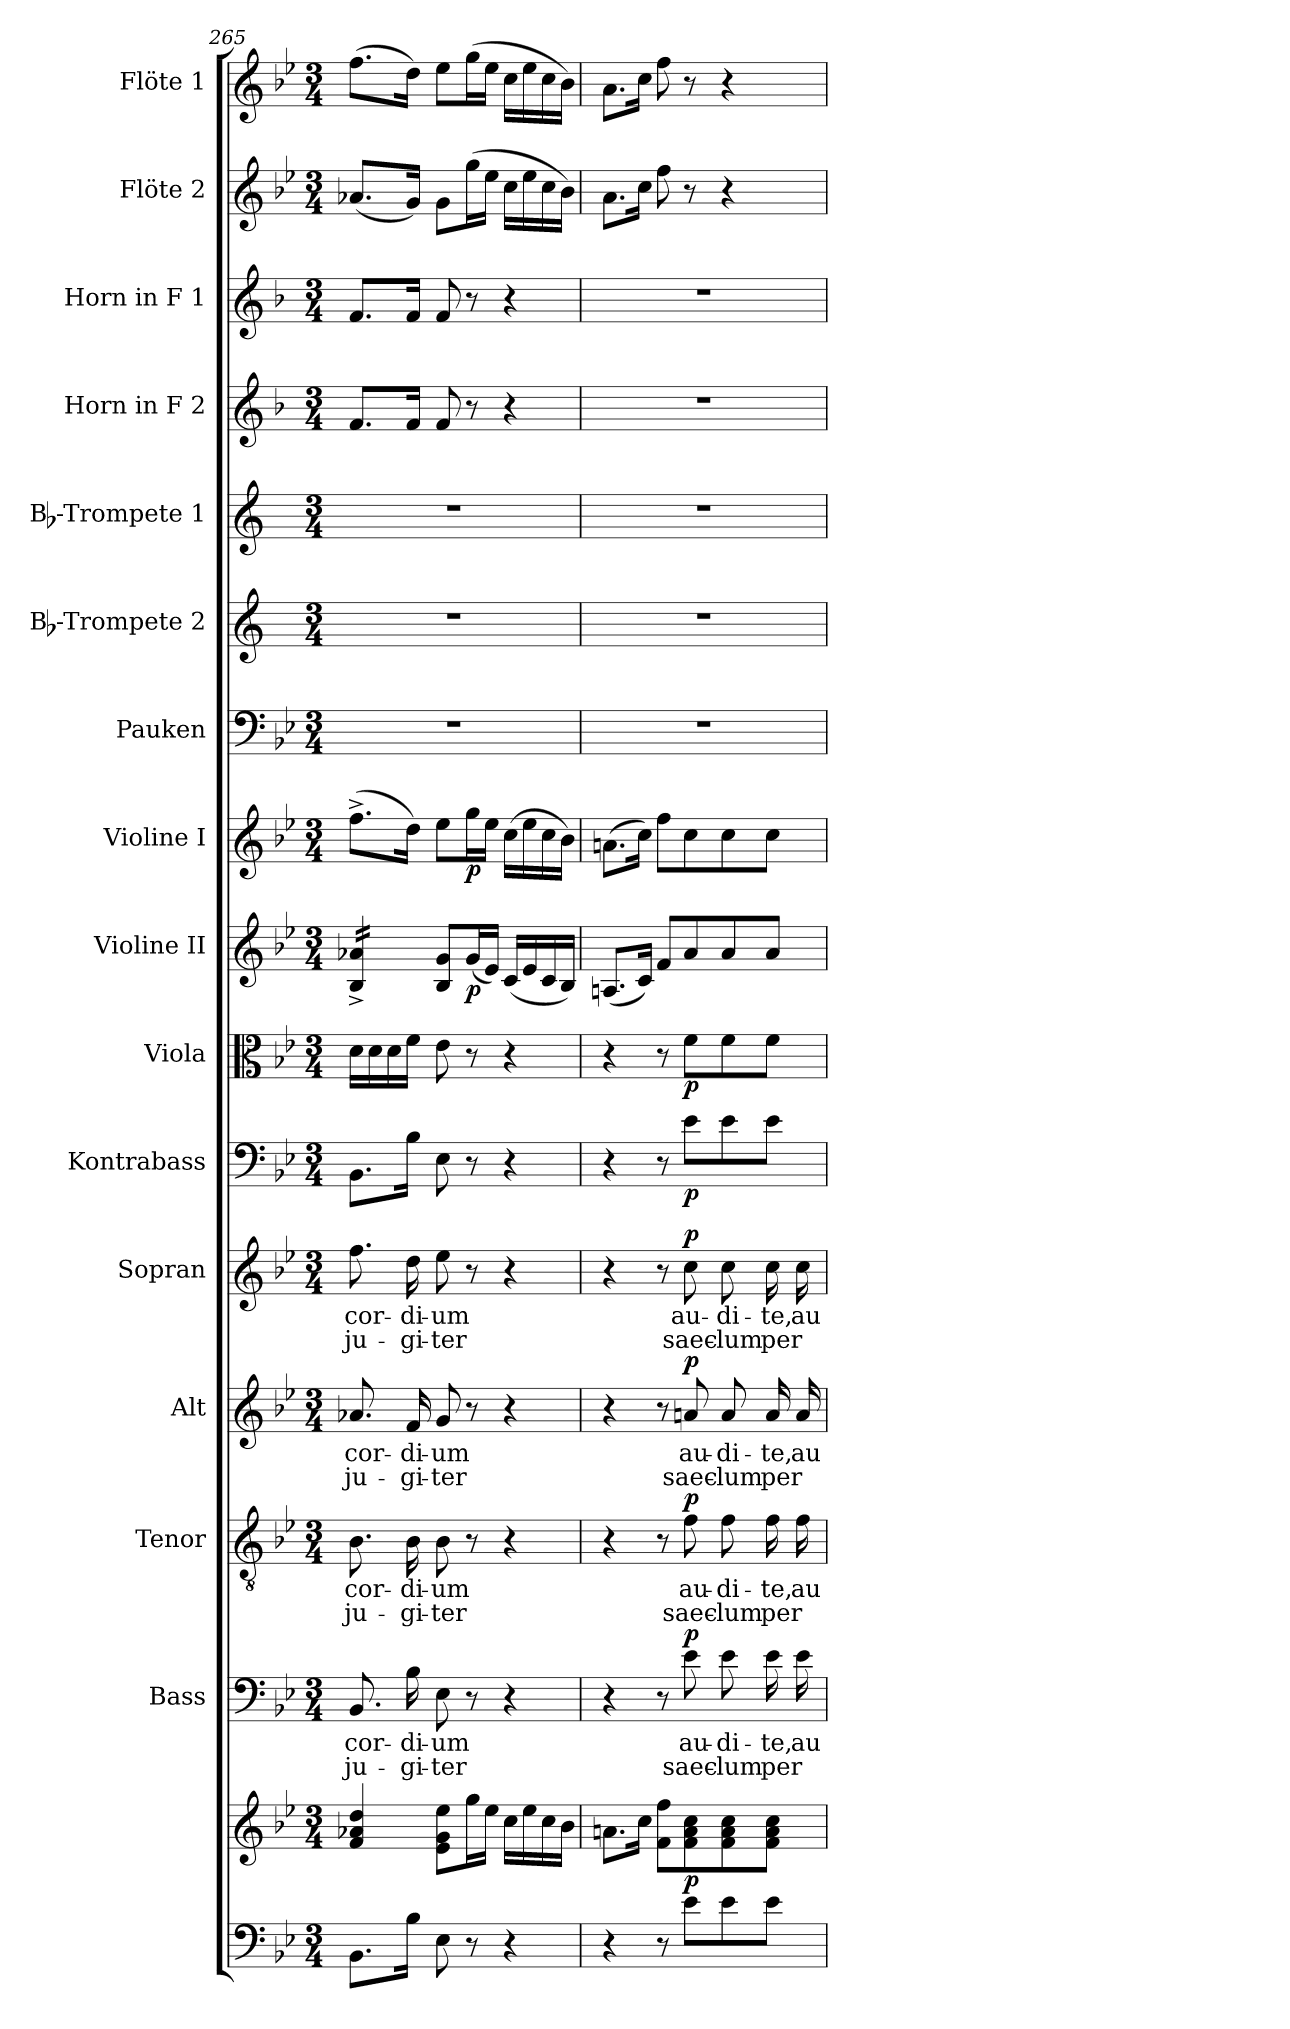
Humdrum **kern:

**kern	**kern	**dynam	**kern	**text	**text	**dynam	**kern	**text	**text	**dynam	**kern	**text	**text	**dynam	**kern	**text	**text	**dynam	**kern	**dynam	**kern	**dynam	**kern	**dynam	**kern	**dynam	**kern	**kern	**kern	**kern	**kern	**kern	**kern
*part16	*part16	*part16	*part15	*part15	*part15	*part15	*part14	*part14	*part14	*part14	*part13	*part13	*part13	*part13	*part12	*part12	*part12	*part12	*part11	*part11	*part10	*part10	*part9	*part9	*part8	*part8	*part7	*part6	*part5	*part4	*part3	*part2	*part1
*staff17	*staff16	*staff16/17	*staff15	*staff15	*staff15	*staff15	*staff14	*staff14	*staff14	*staff14	*staff13	*staff13	*staff13	*staff13	*staff12	*staff12	*staff12	*staff12	*staff11	*staff11	*staff10	*staff10	*staff9	*staff9	*staff8	*staff8	*staff7	*staff6	*staff5	*staff4	*staff3	*staff2	*staff1
*	*	*	*I"Bass	*	*	*	*I"Tenor	*	*	*	*I"Alt	*	*	*	*I"Sopran	*	*	*	*I"Kontrabass	*	*I"Viola	*	*I"Violine II	*	*I"Violine I	*	*I"Pauken	*I"Bb-Trompete 2	*I"Bb-Trompete 1	*I"Horn in F 2	*I"Horn in F 1	*I"Flöte 2	*I"Flöte 1
*	*	*	*I'B.	*	*	*	*I'T.	*	*	*	*I'A.	*	*	*	*I'S.	*	*	*	*I'Kb.	*	*I'Vla.	*	*I'Vl. II	*	*I'Vl. I	*	*I'Pk.	*I'Bb Trp. 2	*I'Bb Trp. 1	*	*	*I'Fl. 2	*I'Fl. 1
*clefF4	*clefG2	*	*clefF4	*	*	*	*clefGv2	*	*	*	*clefG2	*	*	*	*clefG2	*	*	*	*clefF4	*	*clefC3	*	*clefG2	*	*clefG2	*	*clefF4	*clefG2	*clefG2	*clefG2	*clefG2	*clefG2	*clefG2
*	*	*	*	*	*	*	*	*	*	*	*	*	*	*	*	*	*	*	*ITrd7c12	*	*	*	*	*	*	*	*	*ITrd1c2	*ITrd1c2	*ITrd4c7	*ITrd4c7	*	*
*k[b-e-]	*k[b-e-]	*	*k[b-e-]	*	*	*	*k[b-e-]	*	*	*	*k[b-e-]	*	*	*	*k[b-e-]	*	*	*	*k[b-e-]	*	*k[b-e-]	*	*k[b-e-]	*	*k[b-e-]	*	*k[b-e-]	*k[b-e-]	*k[b-e-]	*k[b-e-]	*k[b-e-]	*k[b-e-]	*k[b-e-]
*B-:	*B-:	*	*B-:	*	*	*	*B-:	*	*	*	*B-:	*	*	*	*B-:	*	*	*	*B-:	*	*B-:	*	*B-:	*	*B-:	*	*B-:	*B-:	*B-:	*B-:	*B-:	*B-:	*B-:
*M3/4	*M3/4	*	*M3/4	*	*	*	*M3/4	*	*	*	*M3/4	*	*	*	*M3/4	*	*	*	*M3/4	*	*M3/4	*	*M3/4	*	*M3/4	*	*M3/4	*M3/4	*M3/4	*M3/4	*M3/4	*M3/4	*M3/4
=265	=265	=265	=265	=265	=265	=265	=265	=265	=265	=265	=265	=265	=265	=265	=265	=265	=265	=265	=265	=265	=265	=265	=265	=265	=265	=265	=265	=265	=265	=265	=265	=265	=265
!	!	!	!	!LO:LY:b	!LO:LY:b	!	!	!LO:LY:b	!LO:LY:b	!	!	!LO:LY:b	!LO:LY:b	!	!	!LO:LY:b	!LO:LY:b	!	!	!	!	!	!	!	!	!	!	!	!	!	!	!	!
*	*	*	*	*	*	*	*	*	*	*	*	*	*	*	*	*	*	*	*	*	*	*	*tremolo	*	*	*	*	*	*	*	*	*	*
8.BB-\L	4f/ 4a-X/ 4dd/	.	8.BB-/	cor-	ju-	.	8.B-\	cor-	ju-	.	8.a-X/	cor-	ju-	.	8.ff\	cor-	ju-	.	8.BBB-\L	.	16d\LL	.	16B-/^< 16a-X/^<LL	.	(>8.ff^>\L	.	2.r	2.r	2.r	8.B-/L	8.B-/L	(<8.a-X/L	(>8.ff\L
.	.	.	.	.	.	.	.	.	.	.	.	.	.	.	.	.	.	.	.	.	16d\	.	16B-/^< 16a-X/^<	.	.	.	.	.	.	.	.	.	.
.	.	.	.	.	.	.	.	.	.	.	.	.	.	.	.	.	.	.	.	.	16d\	.	16B-/^< 16a-X/^<	.	.	.	.	.	.	.	.	.	.
!	!	!	!	!LO:LY:b	!LO:LY:b	!	!	!LO:LY:b	!LO:LY:b	!	!	!LO:LY:b	!LO:LY:b	!	!	!LO:LY:b	!LO:LY:b	!	!	!	!	!	!	!	!	!	!	!	!	!	!	!	!
16B-\Jk	.	.	16B-\	-di-	-gi-	.	16B-\	-di-	-gi-	.	16f/	-di-	-gi-	.	16dd\	-di-	-gi-	.	16BB-\Jk	.	16f\JJ	.	16B-/^< 16a-X/^<JJ	.	16dd\Jk)	.	.	.	.	16B-/Jk	16B-/Jk	16g/Jk)	16dd\Jk)
*	*	*	*	*	*	*	*	*	*	*	*	*	*	*	*	*	*	*	*	*	*	*	*Xtremolo	*	*	*	*	*	*	*	*	*	*
!	!	!	!	!LO:LY:b	!LO:LY:b	!	!	!LO:LY:b	!LO:LY:b	!	!	!LO:LY:b	!LO:LY:b	!	!	!LO:LY:b	!LO:LY:b	!	!	!	!	!	!	!	!	!	!	!	!	!	!	!	!
8E-\	8e-\ 8g\ 8ee-\L	.	8E-\	-um	-ter	.	8B-\	-um	-ter	.	8g/	-um	-ter	.	8ee-\	-um	-ter	.	8EE-\	.	8e-\	.	8B-/ 8g/L	.	8ee-\L	.	.	.	.	8B-/	8B-/	8g\L	8ee-\L
!	!	!	!	!	!	!	!	!	!	!	!	!	!	!	!	!	!	!	!	!	!	!	!	!LO:DY:b	!	!LO:DY:b	!	!	!	!	!	!	!
8r	16gg\L	.	8r	.	.	.	8r	.	.	.	8r	.	.	.	8r	.	.	.	8r	.	8r	.	(<16g/L	p	16gg\L	p	.	.	.	8r	8r	(>16gg\L	(>16gg\L
.	16ee-\JJ	.	.	.	.	.	.	.	.	.	.	.	.	.	.	.	.	.	.	.	.	.	16e-/JJ)	.	16ee-\JJ	.	.	.	.	.	.	16ee-\JJ	16ee-\JJ
4r	16cc\LL	.	4r	.	.	.	4r	.	.	.	4r	.	.	.	4r	.	.	.	4r	.	4r	.	(<16c/LL	.	(>16cc\LL	.	.	.	.	4r	4r	16cc\LL	16cc\LL
.	16ee-\	.	.	.	.	.	.	.	.	.	.	.	.	.	.	.	.	.	.	.	.	.	16e-/	.	16ee-\	.	.	.	.	.	.	16ee-\	16ee-\
.	16cc\	.	.	.	.	.	.	.	.	.	.	.	.	.	.	.	.	.	.	.	.	.	16c/	.	16cc\	.	.	.	.	.	.	16cc\	16cc\
.	16b-\JJ	.	.	.	.	.	.	.	.	.	.	.	.	.	.	.	.	.	.	.	.	.	16B-/JJ)	.	16b-\JJ)	.	.	.	.	.	.	16b-\JJ)	16b-\JJ)
!!LO:PB:g=z
=266	=266	=266	=266	=266	=266	=266	=266	=266	=266	=266	=266	=266	=266	=266	=266	=266	=266	=266	=266	=266	=266	=266	=266	=266	=266	=266	=266	=266	=266	=266	=266	=266	=266
4r	8.an\L	.	4r	.	.	.	4r	.	.	.	4r	.	.	.	4r	.	.	.	4r	.	4r	.	(<8.An/L	.	(>8.an\L	.	2.r	2.r	2.r	2.r	2.r	8.a\L	8.a\L
.	16cc\Jk	.	.	.	.	.	.	.	.	.	.	.	.	.	.	.	.	.	.	.	.	.	16c/Jk)	.	16cc\Jk)	.	.	.	.	.	.	16cc\Jk	16cc\Jk
8r	8f\ 8ff\L	.	8r	.	.	.	8r	.	.	.	8r	.	.	.	8r	.	.	.	8r	.	8r	.	8f/L	.	8ff\L	.	.	.	.	.	.	8ff\	8ff\
!	!	!LO:DY:b	!	!LO:LY:b	!LO:LY:b	!LO:DY:a	!	!LO:LY:b	!LO:LY:b	!LO:DY:a	!	!LO:LY:b	!LO:LY:b	!LO:DY:a	!	!LO:LY:b	!LO:LY:b	!LO:DY:a	!	!LO:DY:b	!	!LO:DY:b	!	!	!	!	!	!	!	!	!	!	!
8e-\L	8f\ 8a\ 8cc\	p	8e-\	au-	saec-	p	8f\	au-	saec-	p	8an/	au-	saec-	p	8cc\	au-	saec-	p	8E-\L	p	8f\L	p	8a/	.	8cc\	.	.	.	.	.	.	8r	8r
!	!	!	!	!LO:LY:b	!LO:LY:b	!	!	!LO:LY:b	!LO:LY:b	!	!	!LO:LY:b	!LO:LY:b	!	!	!LO:LY:b	!LO:LY:b	!	!	!	!	!	!	!	!	!	!	!	!	!	!	!	!
8e-\	8f\ 8a\ 8cc\	.	8e-\	-di-	-lum	.	8f\	-di-	-lum	.	8a/	-di-	-lum	.	8cc\	-di-	-lum	.	8E-\	.	8f\	.	8a/	.	8cc\	.	.	.	.	.	.	4r	4r
!	!	!	!	!LO:LY:b	!LO:LY:b	!	!	!LO:LY:b	!LO:LY:b	!	!	!LO:LY:b	!LO:LY:b	!	!	!LO:LY:b	!LO:LY:b	!	!	!	!	!	!	!	!	!	!	!	!	!	!	!	!
8e-\J	8f\ 8a\ 8cc\J	.	16e-\	-te,	per	.	16f\	-te,	per	.	16a/	-te,	per	.	16cc\	-te,	per	.	8E-\J	.	8f\J	.	8a/J	.	8cc\J	.	.	.	.	.	.	.	.
!	!	!	!	!LO:LY:b	!	!	!	!LO:LY:b	!	!	!	!LO:LY:b	!	!	!	!LO:LY:b	!	!	!	!	!	!	!	!	!	!	!	!	!	!	!	!	!
.	.	.	16e-\	au-	.	.	16f\	au-	.	.	16a/	au-	.	.	16cc\	au-	.	.	.	.	.	.	.	.	.	.	.	.	.	.	.	.	.
=	=	=	=	=	=	=	=	=	=	=	=	=	=	=	=	=	=	=	=	=	=	=	=	=	=	=	=	=	=	=	=	=	=
*-	*-	*-	*-	*-	*-	*-	*-	*-	*-	*-	*-	*-	*-	*-	*-	*-	*-	*-	*-	*-	*-	*-	*-	*-	*-	*-	*-	*-	*-	*-	*-	*-	*-
